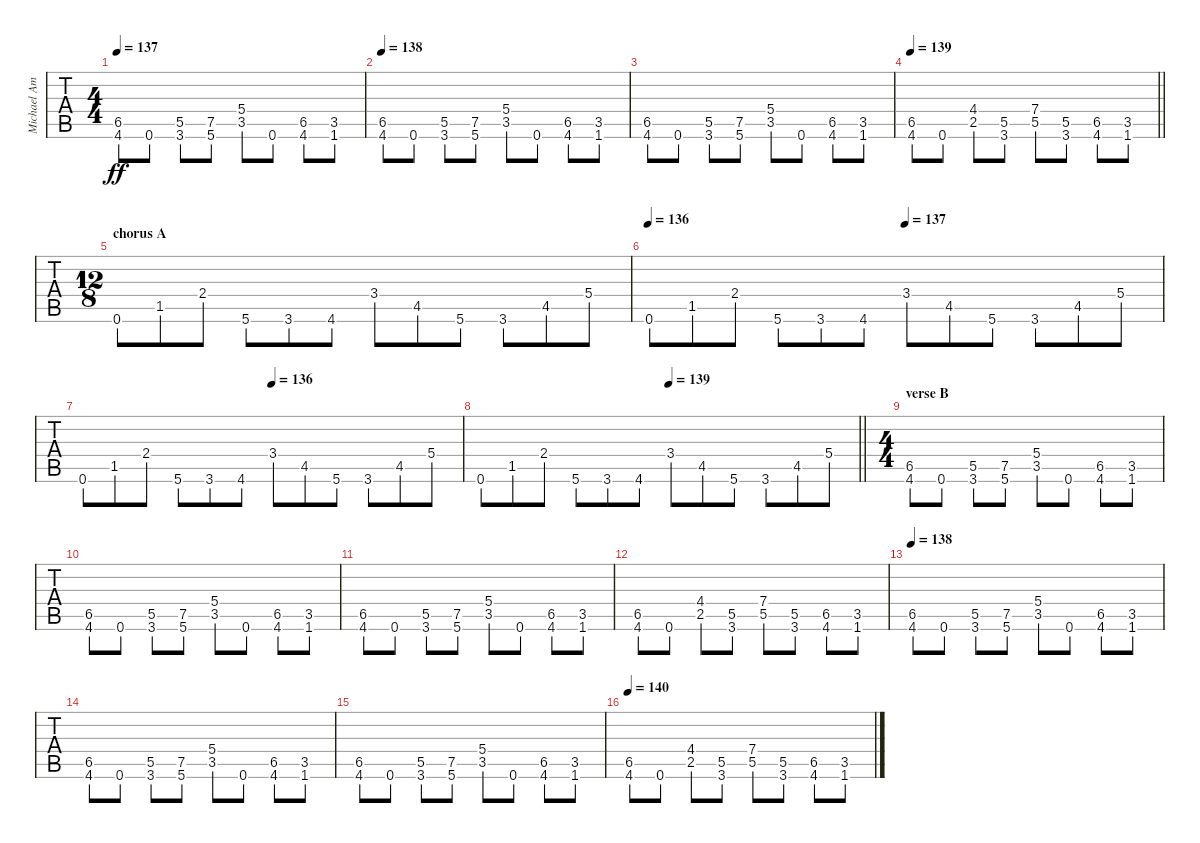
\track ("Michael Amott" "Michael Am") {instrument distortionguitar}
\staff {tabs}
\tuning (B3 Gb3 D3 A2 E2 B1) {hide}
\ts (4 4)
\tempo 137
\clef g2
\ks c
(6.5 4.6).8{dy ff} 0.6.8 (5.5 3.6).8 (7.5 5.6).8 (5.4 3.5).8 0.6.8 (6.5 4.6).8 (3.5 1.6).8 |
\tempo 138
(6.5 4.6).8 0.6.8 (5.5 3.6).8 (7.5 5.6).8 (5.4 3.5).8 0.6.8 (6.5 4.6).8 (3.5 1.6).8 |
(6.5 4.6).8 0.6.8 (5.5 3.6).8 (7.5 5.6).8 (5.4 3.5).8 0.6.8 (6.5 4.6).8 (3.5 1.6).8 |
\tempo 139
\barLineRight lightlight
(6.5 4.6).8 0.6.8 (4.4 2.5).8 (5.5 3.6).8 (7.4 5.5).8 (5.5 3.6).8 (6.5 4.6).8 (3.5 1.6).8 |
\ts (12 8)
\section ("" "chorus A")
0.6.8 1.5.8 2.4.8 5.6.8 3.6.8 4.6.8 3.4.8 4.5.8 5.6.8 3.6.8 4.5.8 5.4.8 |
\tempo 136
\tempo (137 0.5)
0.6.8 1.5.8 2.4.8 5.6.8 3.6.8 4.6.8 3.4.8 4.5.8 5.6.8 3.6.8 4.5.8 5.4.8 |
\tempo (136 0.5)
0.6.8 1.5.8 2.4.8 5.6.8 3.6.8 4.6.8 3.4.8 4.5.8 5.6.8 3.6.8 4.5.8 5.4.8 |
\tempo (139 0.5)
\barLineRight lightlight
0.6.8 1.5.8 2.4.8 5.6.8 3.6.8 4.6.8 3.4.8 4.5.8 5.6.8 3.6.8 4.5.8 5.4.8 |
\ts (4 4)
\section ("" "verse B")
(6.5 4.6).8 0.6.8 (5.5 3.6).8 (7.5 5.6).8 (5.4 3.5).8 0.6.8 (6.5 4.6).8 (3.5 1.6).8 |
(6.5 4.6).8 0.6.8 (5.5 3.6).8 (7.5 5.6).8 (5.4 3.5).8 0.6.8 (6.5 4.6).8 (3.5 1.6).8 |
(6.5 4.6).8 0.6.8 (5.5 3.6).8 (7.5 5.6).8 (5.4 3.5).8 0.6.8 (6.5 4.6).8 (3.5 1.6).8 |
(6.5 4.6).8 0.6.8 (4.4 2.5).8 (5.5 3.6).8 (7.4 5.5).8 (5.5 3.6).8 (6.5 4.6).8 (3.5 1.6).8 |
\tempo 138
(6.5 4.6).8 0.6.8 (5.5 3.6).8 (7.5 5.6).8 (5.4 3.5).8 0.6.8 (6.5 4.6).8 (3.5 1.6).8 |
(6.5 4.6).8 0.6.8 (5.5 3.6).8 (7.5 5.6).8 (5.4 3.5).8 0.6.8 (6.5 4.6).8 (3.5 1.6).8 |
(6.5 4.6).8 0.6.8 (5.5 3.6).8 (7.5 5.6).8 (5.4 3.5).8 0.6.8 (6.5 4.6).8 (3.5 1.6).8 |
\tempo 140
(6.5 4.6).8 0.6.8 (4.4 2.5).8 (5.5 3.6).8 (7.4 5.5).8 (5.5 3.6).8 (6.5 4.6).8 (3.5 1.6).8
